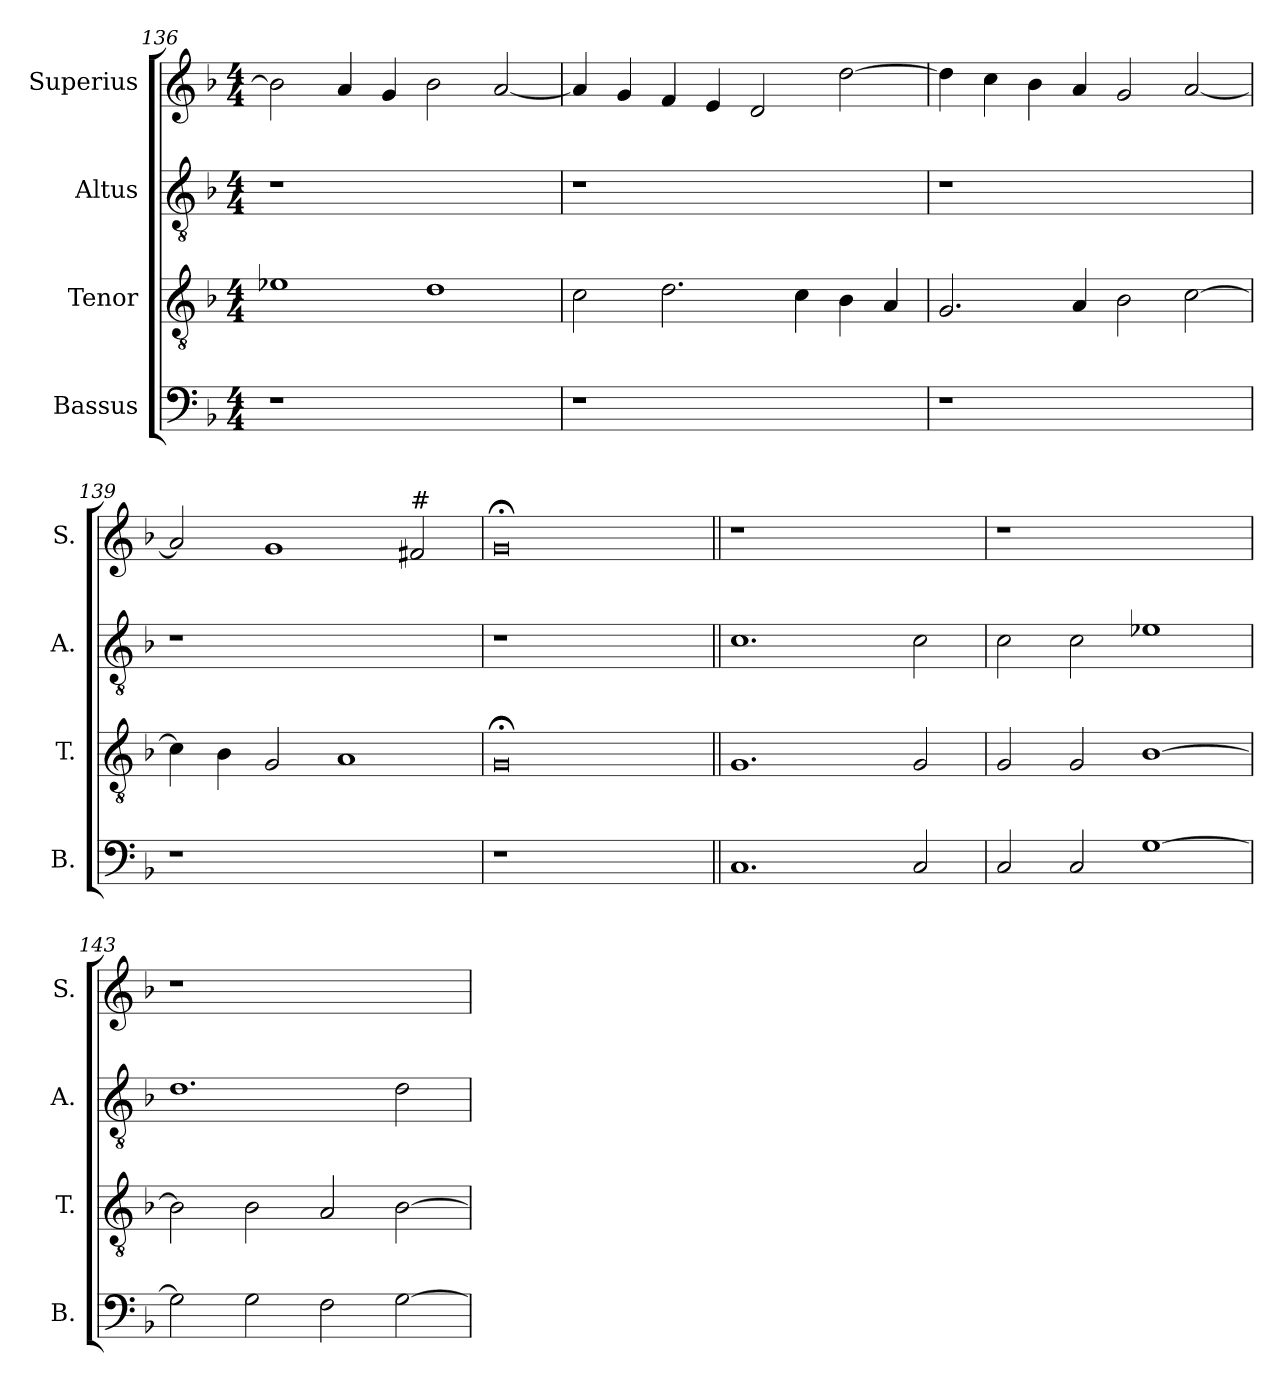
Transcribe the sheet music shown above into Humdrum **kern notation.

**kern	**kern	**kern	**kern
*part4	*part3	*part2	*part1
*staff4	*staff3	*staff2	*staff1
*I"Bassus	*I"Tenor	*I"Altus	*I"Superius
*I'B.	*I'T.	*I'A.	*I'S.
!!LO:PB:g=z
*clefF4	*clefGv2	*clefGv2	*clefG2
*	*ITrd7c12	*ITrd7c12	*
*k[b-]	*k[b-]	*k[b-]	*k[b-]
*F:	*F:	*F:	*F:
*M4/4	*M4/4	*M4/4	*M4/4
=136	=136	=136	=136
!LO:N:vis=1	!	!LO:N:vis=1	!
1r	1E-Xi	1r	2b-i\]
.	.	.	4ai/
.	.	.	4gi/
1ryy	1Di	1ryy	2b-i\
.	.	.	[<2ai/
=137	=137	=137	=137
!LO:N:vis=1	!	!LO:N:vis=1	!
1r	2Ci\	1r	4ai/]
.	.	.	4gi/
.	2.Di\	.	4fi/
.	.	.	4ei/
1ryy	.	1ryy	2di/
.	4Ci\	.	.
.	4BB-i\	.	[>2ddi\
.	4AAi/	.	.
=138	=138	=138	=138
!LO:N:vis=1	!	!LO:N:vis=1	!
1r	2.GGi/	1r	4ddi\]
.	.	.	4cci\
.	.	.	4b-i\
.	4AAi/	.	4ai/
1ryy	2BB-i\	1ryy	2gi/
.	[>2Ci\	.	[<2ai/
=139	=139	=139	=139
!LO:N:vis=1	!	!LO:N:vis=1	!
1r	4Ci\]	1r	2ai/]
.	4BB-i\	.	.
.	2GGi/	.	1gi
1ryy	1AAi	1ryy	.
!	!	!	!LO:TX:a:t=#
.	.	.	2f#j/
=140	=140	=140	=140
!LO:N:vis=1	!	!LO:N:vis=1	!
1r	0GG;i	1r	0g;i
1ryy	.	1ryy	.
!!LO:LB:g=z
=141||	=141||	=141||	=141||
!	!	!	!LO:N:vis=1
1.Ci	1.GGi	1.Ci	1r
.	.	.	1ryy
2Ci/	2GGi/	2Ci\	.
=142	=142	=142	=142
!	!	!	!LO:N:vis=1
2Ci/	2GGi/	2Ci\	1r
2Ci/	2GGi/	2Ci\	.
[>1Gi	[>1BB-i	1E-Xi	1ryy
=143	=143	=143	=143
!	!	!	!LO:N:vis=1
2Gi\]	2BB-i\]	1.Di	1r
2Gi\	2BB-i\	.	.
2Fi\	2AAi/	.	1ryy
[>2Gi\	[>2BB-i\	2Di\	.
=	=	=	=
*-	*-	*-	*-
